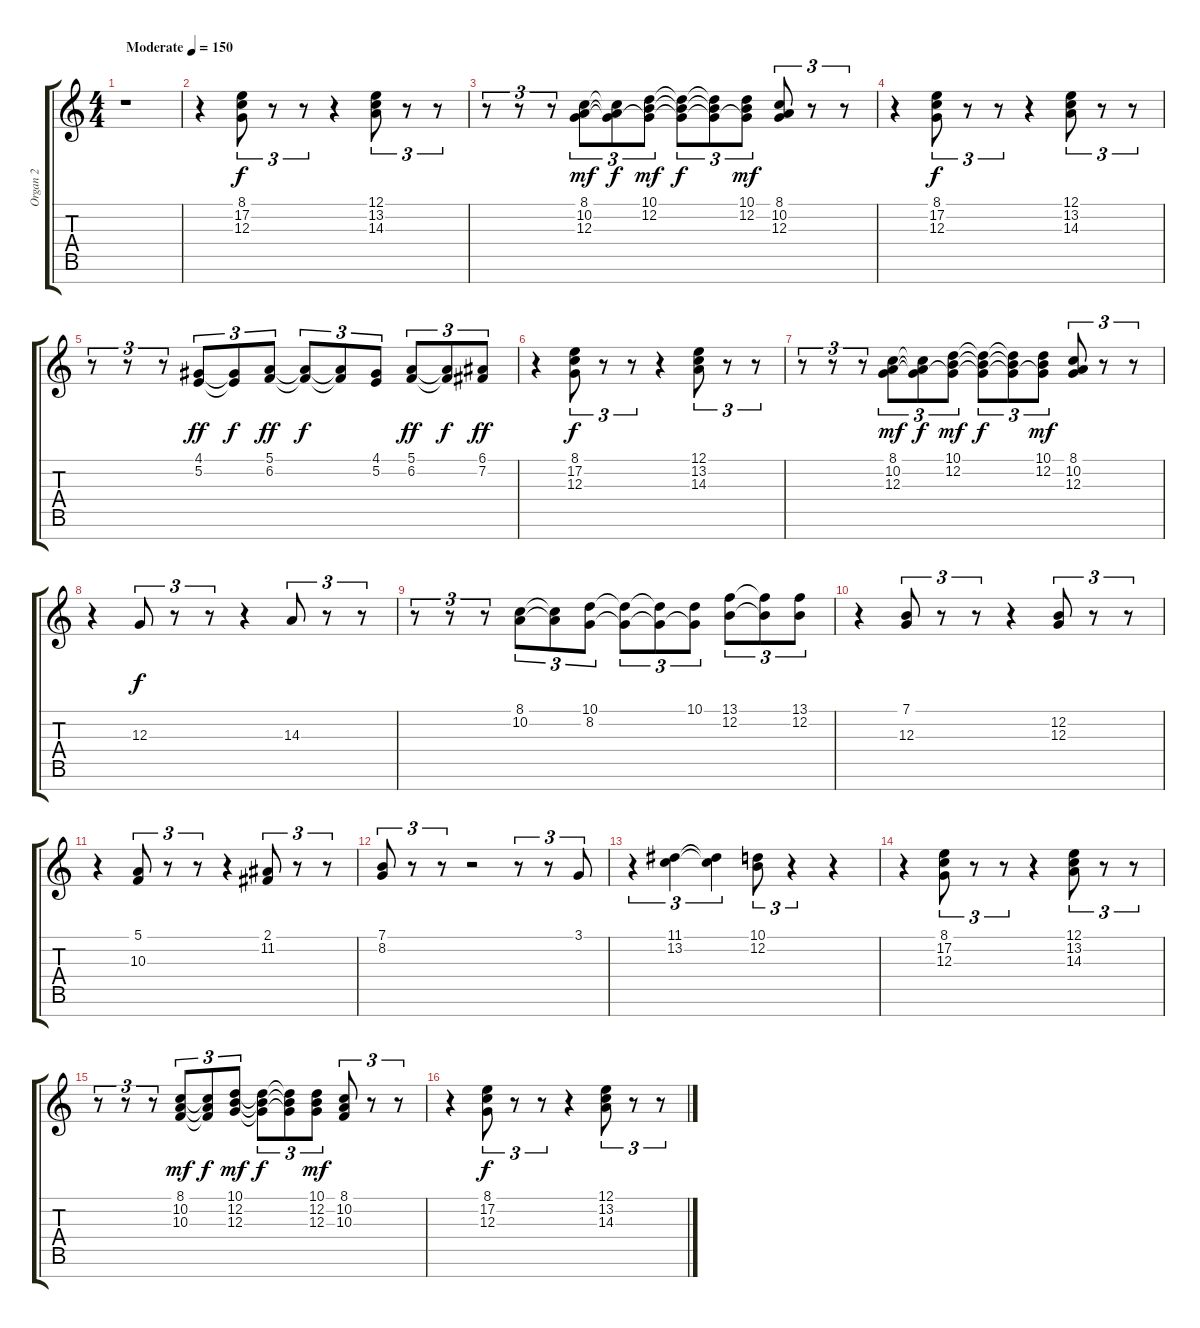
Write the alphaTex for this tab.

\track ("Organ 2" "Organ 2") {instrument percussiveorgan}
\staff {score tabs}
\tuning (E4 B3 G3 D3 A2 E2 B1) {hide}
\ts (4 4)
\tempo (150 "Moderate")
\clef g2
\ks c
r.1{dy f instrument percussiveorgan} |
r.4 (8.1 17.2 12.3).8{tu (3 2)} r.8{tu (3 2)} r.8{tu (3 2)} r.4 (12.1 13.2 14.3).8{tu (3 2)} r.8{tu (3 2)} r.8{tu (3 2)} |
r.8{tu (3 2)} r.8{tu (3 2)} r.8{tu (3 2)} (8.1 10.2 12.3).8{tu (3 2) dy mf} (8.1{t} 10.2{t} 12.3{t}).8{tu (3 2) dy f} (10.1 12.2 12.3{t}).8{tu (3 2) dy mf} (10.1{t} 12.2{t} 12.3{t}).8{tu (3 2) dy f} (10.1{t} 12.2{t} 12.3{t}).8{tu (3 2)} (10.1 12.2 12.3{t}).8{tu (3 2) dy mf} (8.1 10.2 12.3).8{tu (3 2)} r.8{tu (3 2)} r.8{tu (3 2)} |
r.4 (8.1 17.2 12.3).8{tu (3 2) dy f} r.8{tu (3 2)} r.8{tu (3 2)} r.4 (12.1 13.2 14.3).8{tu (3 2)} r.8{tu (3 2)} r.8{tu (3 2)} |
r.8{tu (3 2)} r.8{tu (3 2)} r.8{tu (3 2)} (4.1 5.2).8{tu (3 2) dy ff} (4.1{t} 5.2{t}).8{tu (3 2) dy f} (5.1 6.2).8{tu (3 2) dy ff} (5.1{t} 6.2{t}).8{tu (3 2) dy f} (5.1{t} 6.2{t}).8{tu (3 2)} (4.1 5.2).8{tu (3 2)} (5.1 6.2).8{tu (3 2) dy ff} (5.1{t} 6.2{t}).8{tu (3 2) dy f} (6.1 7.2).8{tu (3 2) dy ff} |
r.4 (8.1 17.2 12.3).8{tu (3 2) dy f} r.8{tu (3 2)} r.8{tu (3 2)} r.4 (12.1 13.2 14.3).8{tu (3 2)} r.8{tu (3 2)} r.8{tu (3 2)} |
r.8{tu (3 2)} r.8{tu (3 2)} r.8{tu (3 2)} (8.1 10.2 12.3).8{tu (3 2) dy mf} (8.1{t} 10.2{t} 12.3{t}).8{tu (3 2) dy f} (10.1 12.2 12.3{t}).8{tu (3 2) dy mf} (10.1{t} 12.2{t} 12.3{t}).8{tu (3 2) dy f} (10.1{t} 12.2{t} 12.3{t}).8{tu (3 2)} (10.1 12.2 12.3{t}).8{tu (3 2) dy mf} (8.1 10.2 12.3).8{tu (3 2)} r.8{tu (3 2)} r.8{tu (3 2)} |
r.4 12.3.8{tu (3 2) dy f} r.8{tu (3 2)} r.8{tu (3 2)} r.4 14.3.8{tu (3 2)} r.8{tu (3 2)} r.8{tu (3 2)} |
r.8{tu (3 2)} r.8{tu (3 2)} r.8{tu (3 2)} (8.1 10.2).8{tu (3 2)} (8.1{t} 10.2{t}).8{tu (3 2)} (10.1 8.2).8{tu (3 2)} (10.1{t} 8.2{t}).8{tu (3 2)} (10.1{t} 8.2{t}).8{tu (3 2)} (10.1 8.2{t}).8{tu (3 2)} (13.1 12.2).8{tu (3 2)} (13.1{t} 12.2{t}).8{tu (3 2)} (13.1 12.2).8{tu (3 2)} |
r.4 (7.1 12.3).8{tu (3 2)} r.8{tu (3 2)} r.8{tu (3 2)} r.4 (12.2 12.3).8{tu (3 2)} r.8{tu (3 2)} r.8{tu (3 2)} |
r.4 (5.1 10.3).8{tu (3 2)} r.8{tu (3 2)} r.8{tu (3 2)} r.4 (2.1 11.2).8{tu (3 2)} r.8{tu (3 2)} r.8{tu (3 2)} |
(7.1 8.2).8{tu (3 2)} r.8{tu (3 2)} r.8{tu (3 2)} r.2 r.8{tu (3 2)} r.8{tu (3 2)} 3.1.8{tu (3 2)} |
r.4{tu (3 2)} (11.1 13.2).4{tu (3 2)} (11.1{t} 13.2{t}).4{tu (3 2)} (10.1 12.2).8{tu (3 2)} r.4{tu (3 2)} r.4 |
r.4 (8.1 17.2 12.3).8{tu (3 2)} r.8{tu (3 2)} r.8{tu (3 2)} r.4 (12.1 13.2 14.3).8{tu (3 2)} r.8{tu (3 2)} r.8{tu (3 2)} |
r.8{tu (3 2)} r.8{tu (3 2)} r.8{tu (3 2)} (8.1 10.2 10.3).8{tu (3 2) dy mf} (8.1{t} 10.2{t} 10.3{t}).8{tu (3 2) dy f} (10.1 12.2 12.3).8{tu (3 2) dy mf} (10.1{t} 12.2{t} 12.3{t}).8{tu (3 2) dy f} (10.1{t} 12.2{t} 12.3{t}).8{tu (3 2)} (10.1 12.2 12.3).8{tu (3 2) dy mf} (8.1 10.2 10.3).8{tu (3 2)} r.8{tu (3 2)} r.8{tu (3 2)} |
r.4 (8.1 17.2 12.3).8{tu (3 2) dy f} r.8{tu (3 2)} r.8{tu (3 2)} r.4 (12.1 13.2 14.3).8{tu (3 2)} r.8{tu (3 2)} r.8{tu (3 2)}
